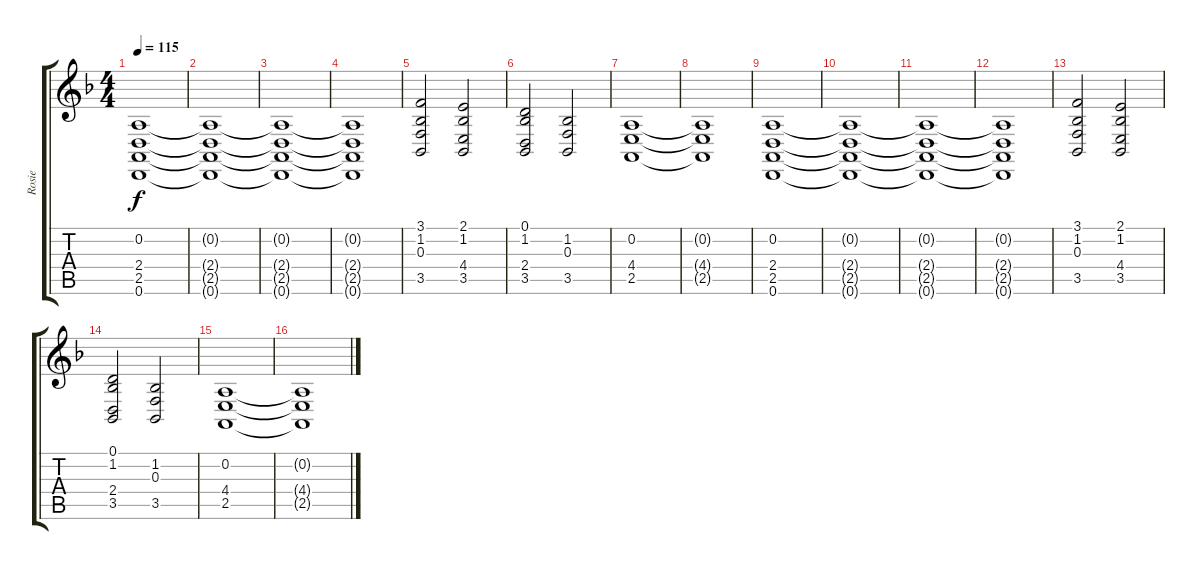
\track ("Rosie" "Rosie") {instrument stringensemble2}
\staff {score tabs}
\tuning (D4 A3 F3 C3 G2 D2) {hide}
\ts (4 4)
\tempo 115
\clef g2
\ks dminor
(0.2 2.4 2.5 0.6).1{dy f instrument stringensemble2} |
(0.2{t} 2.4{t} 2.5{t} 0.6{t}).1 |
(0.2{t} 2.4{t} 2.5{t} 0.6{t}).1 |
(0.2{t} 2.4{t} 2.5{t} 0.6{t}).1 |
(3.1 1.2 0.3 3.5).2 (2.1 1.2 4.4 3.5).2 |
(0.1 1.2 2.4 3.5).2 (1.2 0.3 3.5).2 |
(0.2 4.4 2.5).1 |
(0.2{t} 4.4{t} 2.5{t}).1 |
(0.2 2.4 2.5 0.6).1 |
(0.2{t} 2.4{t} 2.5{t} 0.6{t}).1 |
(0.2{t} 2.4{t} 2.5{t} 0.6{t}).1 |
(0.2{t} 2.4{t} 2.5{t} 0.6{t}).1 |
(3.1 1.2 0.3 3.5).2 (2.1 1.2 4.4 3.5).2 |
(0.1 1.2 2.4 3.5).2 (1.2 0.3 3.5).2 |
(0.2 4.4 2.5).1 |
(0.2{t} 4.4{t} 2.5{t}).1
